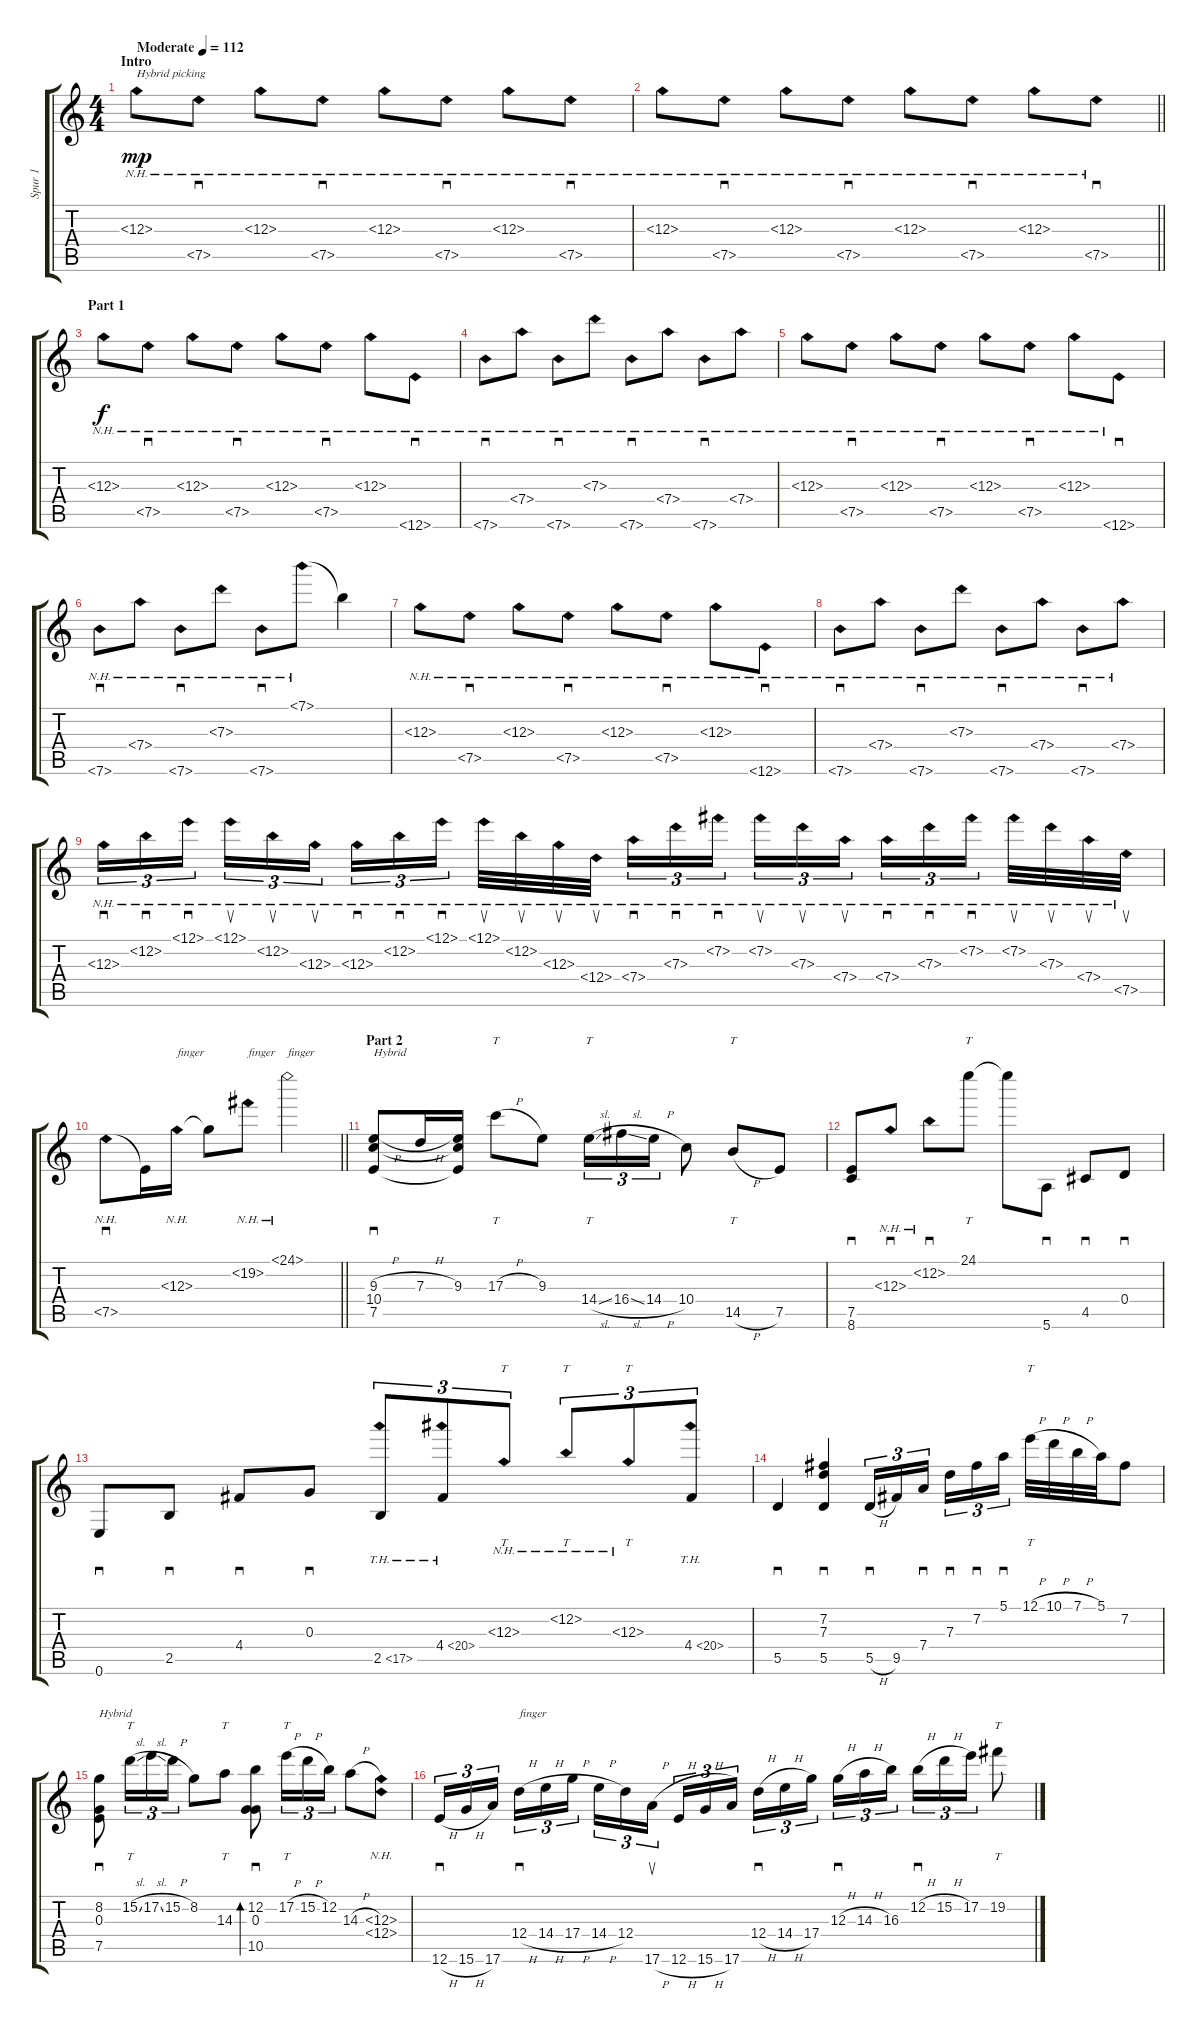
\track ("Spur 1" "Spur 1") {instrument electricguitarclean}
\staff {score tabs}
\tuning (E4 B3 G3 D3 A2 E2) {hide}
\ts (4 4)
\section ("" "Intro")
\tempo (112 "Moderate")
\clef g2
\ks c
12.3{nh}.8{txt "Hybrid picking" dy mp instrument electricguitarclean} 7.5{nh}.8{sd} 12.3{nh}.8 7.5{nh}.8{sd} 12.3{nh}.8 7.5{nh}.8{sd} 12.3{nh}.8 7.5{nh}.8{sd} |
\barLineRight lightlight
12.3{nh}.8 7.5{nh}.8{sd} 12.3{nh}.8 7.5{nh}.8{sd} 12.3{nh}.8 7.5{nh}.8{sd} 12.3{nh}.8 7.5{nh}.8{sd} |
\section ("" "Part 1")
12.3{nh}.8{dy f} 7.5{nh}.8{sd} 12.3{nh}.8 7.5{nh}.8{sd} 12.3{nh}.8 7.5{nh}.8{sd} 12.3{nh}.8 12.6{nh}.8{sd} |
7.6{nh}.8{sd} 7.4{nh}.8 7.6{nh}.8{sd} 7.3{nh}.8 7.6{nh}.8{sd} 7.4{nh}.8 7.6{nh}.8{sd} 7.4{nh}.8 |
12.3{nh}.8 7.5{nh}.8{sd} 12.3{nh}.8 7.5{nh}.8{sd} 12.3{nh}.8 7.5{nh}.8{sd} 12.3{nh}.8 12.6{nh}.8{sd} |
7.6{nh}.8{sd} 7.4{nh}.8 7.6{nh}.8{sd} 7.3{nh}.8 7.6{nh}.8{sd} 7.1{nh}.8 7.1{t}.4 |
12.3{nh}.8 7.5{nh}.8{sd} 12.3{nh}.8 7.5{nh}.8{sd} 12.3{nh}.8 7.5{nh}.8{sd} 12.3{nh}.8 12.6{nh}.8{sd} |
7.6{nh}.8{sd} 7.4{nh}.8 7.6{nh}.8{sd} 7.3{nh}.8 7.6{nh}.8{sd} 7.4{nh}.8 7.6{nh}.8{sd} 7.4{nh}.8 |
12.3{nh}.16{sd tu (3 2)} 12.2{nh}.16{sd tu (3 2)} 12.1{nh}.16{sd tu (3 2) beam splitsecondary} 12.1{nh}.16{su tu (3 2)} 12.2{nh}.16{su tu (3 2)} 12.3{nh}.16{su tu (3 2)} 12.3{nh}.16{sd tu (3 2)} 12.2{nh}.16{sd tu (3 2)} 12.1{nh}.16{sd tu (3 2) beam splitsecondary} 12.1{nh}.32{su} 12.2{nh}.32{su} 12.3{nh}.32{su} 12.4{nh}.32{su} 7.4{nh}.16{sd tu (3 2)} 7.3{nh}.16{sd tu (3 2)} 7.2{nh}.16{sd tu (3 2) beam splitsecondary} 7.2{nh}.16{su tu (3 2)} 7.3{nh}.16{su tu (3 2)} 7.4{nh}.16{su tu (3 2)} 7.4{nh}.16{sd tu (3 2)} 7.3{nh}.16{sd tu (3 2)} 7.2{nh}.16{sd tu (3 2) beam splitsecondary} 7.2{nh}.32{su} 7.3{nh}.32{su} 7.4{nh}.32{su} 7.5{nh}.32{su} |
\barLineRight lightlight
7.5{nh}.8{sd} 7.5{t}.16 12.3{nh}.16{txt "finger"} 12.3{t}.8 19.2{nh}.8{txt "finger"} 24.1{nh}.2{txt "finger"} |
\section ("" "Part 2")
(9.3{h} 10.4 7.5).8{sd txt "Hybrid"} 7.3{h}.16 (9.3 10.4{t} 7.5{t}).16 17.3{h}.8{tt} 9.3.8 14.4{sl}.16{tt tu (3 2)} 16.4{sl}.16{tu (3 2)} 14.4{h}.16{tu (3 2)} 10.4.8 14.5{h}.8{tt} 7.5.8 |
(7.5 8.6).8{sd} 12.3{nh}.8{sd} 12.2{nh}.8{sd} 24.1.8{tt} 24.1{t}.8 5.6.8{sd} 4.5.8{sd} 0.4.8{sd} |
0.6.8{sd} 2.5.8{sd} 4.4.8{sd} 0.3.8{sd} 2.5{th 15}.8{tu (3 2)} 4.4{th 16}.8{tu (3 2)} 12.3{nh}.8{tt tu (3 2)} 12.2{nh}.8{tt tu (3 2)} 12.3{nh}.8{tt tu (3 2)} 4.4{th 16}.8{tu (3 2)} |
5.5.4{sd} (7.2 7.3 5.5).4{sd} 5.5{h}.16{sd tu (3 2)} 9.5.16{tu (3 2)} 7.4.16{sd tu (3 2) beam splitsecondary} 7.3.16{sd tu (3 2)} 7.2.16{sd tu (3 2)} 5.1.16{sd tu (3 2)} 12.1{h}.32{tt} 10.1{h}.32 7.1{h}.32 5.1.32 7.2.8 |
(8.2 0.3 7.5).8{sd txt "Hybrid"} 15.2{sl}.16{tt tu (3 2)} 17.2{sl}.16{tu (3 2)} 15.2{h}.16{tu (3 2)} 8.2.8 14.3.8{tt} (12.2 0.3 10.5).8{sd bd 60} 17.2{h}.16{tt tu (3 2)} 15.2{h}.16{tu (3 2)} 12.2.16{tu (3 2)} 14.3{h}.8 (12.3{nh} 12.4{nh}).8 |
12.6{h}.16{sd tu (3 2)} 15.6{h}.16{tu (3 2)} 17.6.16{tu (3 2) beam splitsecondary} 12.4{h}.16{sd tu (3 2) txt "finger"} 14.4{h}.16{tu (3 2)} 17.4{h}.16{tu (3 2)} 14.4{h}.16{tu (3 2)} 12.4.16{tu (3 2)} 17.6{h}.16{su tu (3 2) beam splitsecondary} 12.6{h}.16{tu (3 2)} 15.6{h}.16{tu (3 2)} 17.6.16{tu (3 2)} 12.4{h}.16{sd tu (3 2)} 14.4{h}.16{tu (3 2)} 17.4.16{tu (3 2) beam splitsecondary} 12.3{h}.16{sd tu (3 2)} 14.3{h}.16{tu (3 2)} 16.3.16{tu (3 2)} 12.2{h}.16{sd tu (3 2)} 15.2{h}.16{tu (3 2)} 17.2.16{tu (3 2)} 19.2{h}.8{tt}
